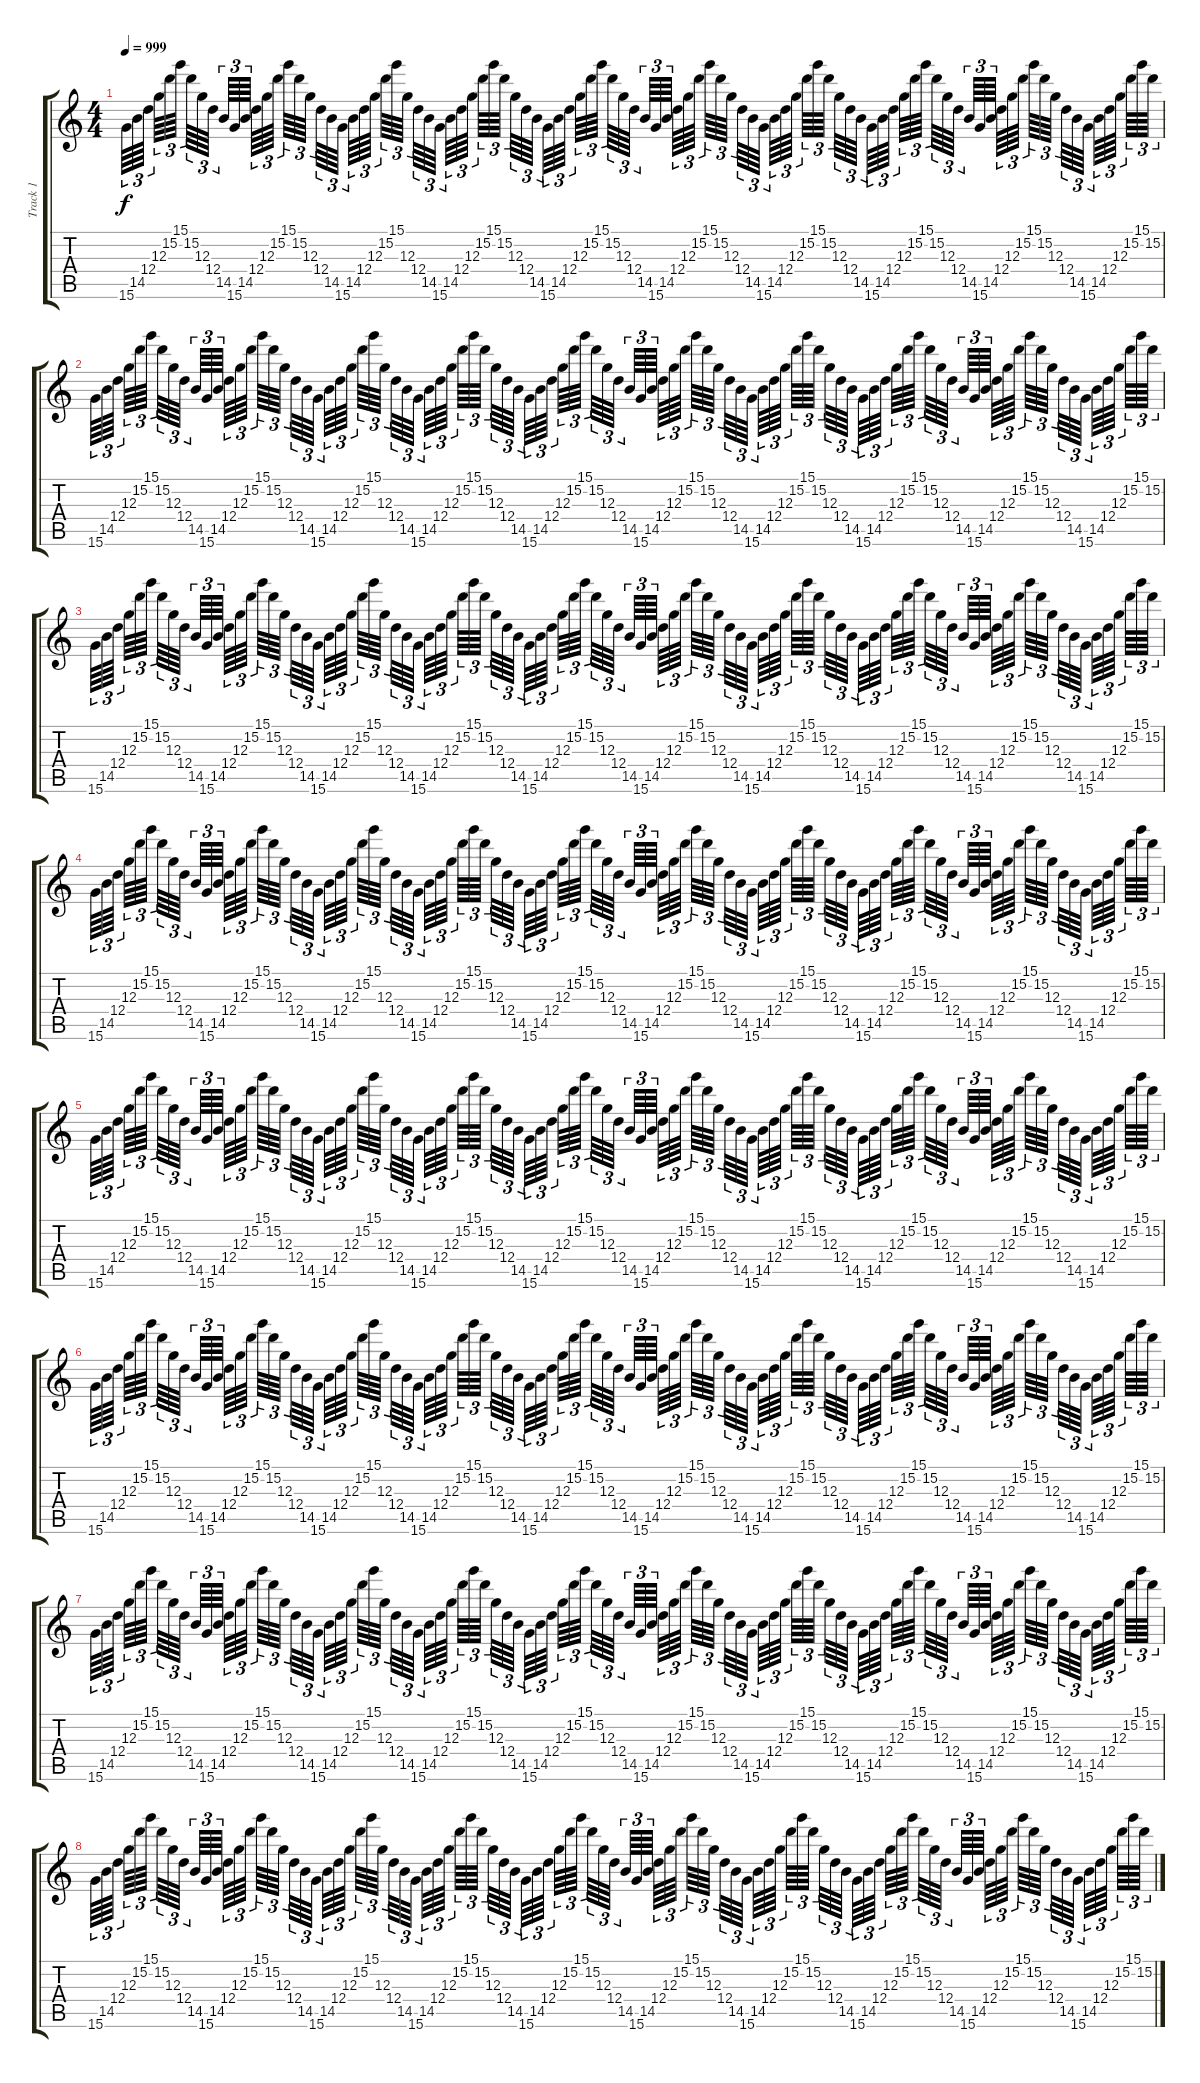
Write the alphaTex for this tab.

\track ("Track 1" "Track 1") {instrument overdrivenguitar}
\staff {score tabs}
\tuning (E4 B3 G3 D3 A2 E2) {hide}
\ts (4 4)
\tempo 999
\clef g2
\ks c
15.6.64{tu (3 2) dy f} 14.5.64{tu (3 2)} 12.4.64{tu (3 2) beam splitsecondary} 12.3.64{tu (3 2)} 15.2.64{tu (3 2)} 15.1.64{tu (3 2) beam splitsecondary} 15.2.64{tu (3 2)} 12.3.64{tu (3 2)} 12.4.64{tu (3 2) beam splitsecondary} 14.5.64{tu (3 2)} 15.6.64{tu (3 2)} 14.5.64{tu (3 2) beam splitsecondary} 12.4.64{tu (3 2)} 12.3.64{tu (3 2)} 15.2.64{tu (3 2) beam splitsecondary} 15.1.64{tu (3 2)} 15.2.64{tu (3 2)} 12.3.64{tu (3 2) beam splitsecondary} 12.4.64{tu (3 2)} 14.5.64{tu (3 2)} 15.6.64{tu (3 2) beam splitsecondary} 14.5.64{tu (3 2)} 12.4.64{tu (3 2)} 12.3.64{tu (3 2)} 15.2.64{tu (3 2)} 15.1.64{tu (3 2)} 12.3.64{tu (3 2) beam splitsecondary} 12.4.64{tu (3 2)} 14.5.64{tu (3 2)} 15.6.64{tu (3 2) beam splitsecondary} 14.5.64{tu (3 2)} 12.4.64{tu (3 2)} 12.3.64{tu (3 2) beam splitsecondary} 15.2.64{tu (3 2)} 15.1.64{tu (3 2)} 15.2.64{tu (3 2) beam splitsecondary} 12.3.64{tu (3 2)} 12.4.64{tu (3 2)} 14.5.64{tu (3 2) beam splitsecondary} 15.6.64{tu (3 2)} 14.5.64{tu (3 2)} 12.4.64{tu (3 2) beam splitsecondary} 12.3.64{tu (3 2)} 15.2.64{tu (3 2)} 15.1.64{tu (3 2) beam splitsecondary} 15.2.64{tu (3 2)} 12.3.64{tu (3 2)} 12.4.64{tu (3 2)} 14.5.64{tu (3 2)} 15.6.64{tu (3 2)} 14.5.64{tu (3 2) beam splitsecondary} 12.4.64{tu (3 2)} 12.3.64{tu (3 2)} 15.2.64{tu (3 2) beam splitsecondary} 15.1.64{tu (3 2)} 15.2.64{tu (3 2)} 12.3.64{tu (3 2) beam splitsecondary} 12.4.64{tu (3 2)} 14.5.64{tu (3 2)} 15.6.64{tu (3 2) beam splitsecondary} 14.5.64{tu (3 2)} 12.4.64{tu (3 2)} 12.3.64{tu (3 2) beam splitsecondary} 15.2.64{tu (3 2)} 15.1.64{tu (3 2)} 15.2.64{tu (3 2) beam splitsecondary} 12.3.64{tu (3 2)} 12.4.64{tu (3 2)} 14.5.64{tu (3 2) beam splitsecondary} 15.6.64{tu (3 2)} 14.5.64{tu (3 2)} 12.4.64{tu (3 2)} 12.3.64{tu (3 2)} 15.2.64{tu (3 2)} 15.1.64{tu (3 2) beam splitsecondary} 15.2.64{tu (3 2)} 12.3.64{tu (3 2)} 12.4.64{tu (3 2) beam splitsecondary} 14.5.64{tu (3 2)} 15.6.64{tu (3 2)} 14.5.64{tu (3 2) beam splitsecondary} 12.4.64{tu (3 2)} 12.3.64{tu (3 2)} 15.2.64{tu (3 2) beam splitsecondary} 15.1.64{tu (3 2)} 15.2.64{tu (3 2)} 12.3.64{tu (3 2) beam splitsecondary} 12.4.64{tu (3 2)} 14.5.64{tu (3 2)} 15.6.64{tu (3 2) beam splitsecondary} 14.5.64{tu (3 2)} 12.4.64{tu (3 2)} 12.3.64{tu (3 2) beam splitsecondary} 15.2.64{tu (3 2)} 15.1.64{tu (3 2)} 15.2.64{tu (3 2)} |
15.6.64{tu (3 2)} 14.5.64{tu (3 2)} 12.4.64{tu (3 2) beam splitsecondary} 12.3.64{tu (3 2)} 15.2.64{tu (3 2)} 15.1.64{tu (3 2) beam splitsecondary} 15.2.64{tu (3 2)} 12.3.64{tu (3 2)} 12.4.64{tu (3 2) beam splitsecondary} 14.5.64{tu (3 2)} 15.6.64{tu (3 2)} 14.5.64{tu (3 2) beam splitsecondary} 12.4.64{tu (3 2)} 12.3.64{tu (3 2)} 15.2.64{tu (3 2) beam splitsecondary} 15.1.64{tu (3 2)} 15.2.64{tu (3 2)} 12.3.64{tu (3 2) beam splitsecondary} 12.4.64{tu (3 2)} 14.5.64{tu (3 2)} 15.6.64{tu (3 2) beam splitsecondary} 14.5.64{tu (3 2)} 12.4.64{tu (3 2)} 12.3.64{tu (3 2)} 15.2.64{tu (3 2)} 15.1.64{tu (3 2)} 12.3.64{tu (3 2) beam splitsecondary} 12.4.64{tu (3 2)} 14.5.64{tu (3 2)} 15.6.64{tu (3 2) beam splitsecondary} 14.5.64{tu (3 2)} 12.4.64{tu (3 2)} 12.3.64{tu (3 2) beam splitsecondary} 15.2.64{tu (3 2)} 15.1.64{tu (3 2)} 15.2.64{tu (3 2) beam splitsecondary} 12.3.64{tu (3 2)} 12.4.64{tu (3 2)} 14.5.64{tu (3 2) beam splitsecondary} 15.6.64{tu (3 2)} 14.5.64{tu (3 2)} 12.4.64{tu (3 2) beam splitsecondary} 12.3.64{tu (3 2)} 15.2.64{tu (3 2)} 15.1.64{tu (3 2) beam splitsecondary} 15.2.64{tu (3 2)} 12.3.64{tu (3 2)} 12.4.64{tu (3 2)} 14.5.64{tu (3 2)} 15.6.64{tu (3 2)} 14.5.64{tu (3 2) beam splitsecondary} 12.4.64{tu (3 2)} 12.3.64{tu (3 2)} 15.2.64{tu (3 2) beam splitsecondary} 15.1.64{tu (3 2)} 15.2.64{tu (3 2)} 12.3.64{tu (3 2) beam splitsecondary} 12.4.64{tu (3 2)} 14.5.64{tu (3 2)} 15.6.64{tu (3 2) beam splitsecondary} 14.5.64{tu (3 2)} 12.4.64{tu (3 2)} 12.3.64{tu (3 2) beam splitsecondary} 15.2.64{tu (3 2)} 15.1.64{tu (3 2)} 15.2.64{tu (3 2) beam splitsecondary} 12.3.64{tu (3 2)} 12.4.64{tu (3 2)} 14.5.64{tu (3 2) beam splitsecondary} 15.6.64{tu (3 2)} 14.5.64{tu (3 2)} 12.4.64{tu (3 2)} 12.3.64{tu (3 2)} 15.2.64{tu (3 2)} 15.1.64{tu (3 2) beam splitsecondary} 15.2.64{tu (3 2)} 12.3.64{tu (3 2)} 12.4.64{tu (3 2) beam splitsecondary} 14.5.64{tu (3 2)} 15.6.64{tu (3 2)} 14.5.64{tu (3 2) beam splitsecondary} 12.4.64{tu (3 2)} 12.3.64{tu (3 2)} 15.2.64{tu (3 2) beam splitsecondary} 15.1.64{tu (3 2)} 15.2.64{tu (3 2)} 12.3.64{tu (3 2) beam splitsecondary} 12.4.64{tu (3 2)} 14.5.64{tu (3 2)} 15.6.64{tu (3 2) beam splitsecondary} 14.5.64{tu (3 2)} 12.4.64{tu (3 2)} 12.3.64{tu (3 2) beam splitsecondary} 15.2.64{tu (3 2)} 15.1.64{tu (3 2)} 15.2.64{tu (3 2)} |
15.6.64{tu (3 2)} 14.5.64{tu (3 2)} 12.4.64{tu (3 2) beam splitsecondary} 12.3.64{tu (3 2)} 15.2.64{tu (3 2)} 15.1.64{tu (3 2) beam splitsecondary} 15.2.64{tu (3 2)} 12.3.64{tu (3 2)} 12.4.64{tu (3 2) beam splitsecondary} 14.5.64{tu (3 2)} 15.6.64{tu (3 2)} 14.5.64{tu (3 2) beam splitsecondary} 12.4.64{tu (3 2)} 12.3.64{tu (3 2)} 15.2.64{tu (3 2) beam splitsecondary} 15.1.64{tu (3 2)} 15.2.64{tu (3 2)} 12.3.64{tu (3 2) beam splitsecondary} 12.4.64{tu (3 2)} 14.5.64{tu (3 2)} 15.6.64{tu (3 2) beam splitsecondary} 14.5.64{tu (3 2)} 12.4.64{tu (3 2)} 12.3.64{tu (3 2)} 15.2.64{tu (3 2)} 15.1.64{tu (3 2)} 12.3.64{tu (3 2) beam splitsecondary} 12.4.64{tu (3 2)} 14.5.64{tu (3 2)} 15.6.64{tu (3 2) beam splitsecondary} 14.5.64{tu (3 2)} 12.4.64{tu (3 2)} 12.3.64{tu (3 2) beam splitsecondary} 15.2.64{tu (3 2)} 15.1.64{tu (3 2)} 15.2.64{tu (3 2) beam splitsecondary} 12.3.64{tu (3 2)} 12.4.64{tu (3 2)} 14.5.64{tu (3 2) beam splitsecondary} 15.6.64{tu (3 2)} 14.5.64{tu (3 2)} 12.4.64{tu (3 2) beam splitsecondary} 12.3.64{tu (3 2)} 15.2.64{tu (3 2)} 15.1.64{tu (3 2) beam splitsecondary} 15.2.64{tu (3 2)} 12.3.64{tu (3 2)} 12.4.64{tu (3 2)} 14.5.64{tu (3 2)} 15.6.64{tu (3 2)} 14.5.64{tu (3 2) beam splitsecondary} 12.4.64{tu (3 2)} 12.3.64{tu (3 2)} 15.2.64{tu (3 2) beam splitsecondary} 15.1.64{tu (3 2)} 15.2.64{tu (3 2)} 12.3.64{tu (3 2) beam splitsecondary} 12.4.64{tu (3 2)} 14.5.64{tu (3 2)} 15.6.64{tu (3 2) beam splitsecondary} 14.5.64{tu (3 2)} 12.4.64{tu (3 2)} 12.3.64{tu (3 2) beam splitsecondary} 15.2.64{tu (3 2)} 15.1.64{tu (3 2)} 15.2.64{tu (3 2) beam splitsecondary} 12.3.64{tu (3 2)} 12.4.64{tu (3 2)} 14.5.64{tu (3 2) beam splitsecondary} 15.6.64{tu (3 2)} 14.5.64{tu (3 2)} 12.4.64{tu (3 2)} 12.3.64{tu (3 2)} 15.2.64{tu (3 2)} 15.1.64{tu (3 2) beam splitsecondary} 15.2.64{tu (3 2)} 12.3.64{tu (3 2)} 12.4.64{tu (3 2) beam splitsecondary} 14.5.64{tu (3 2)} 15.6.64{tu (3 2)} 14.5.64{tu (3 2) beam splitsecondary} 12.4.64{tu (3 2)} 12.3.64{tu (3 2)} 15.2.64{tu (3 2) beam splitsecondary} 15.1.64{tu (3 2)} 15.2.64{tu (3 2)} 12.3.64{tu (3 2) beam splitsecondary} 12.4.64{tu (3 2)} 14.5.64{tu (3 2)} 15.6.64{tu (3 2) beam splitsecondary} 14.5.64{tu (3 2)} 12.4.64{tu (3 2)} 12.3.64{tu (3 2) beam splitsecondary} 15.2.64{tu (3 2)} 15.1.64{tu (3 2)} 15.2.64{tu (3 2)} |
15.6.64{tu (3 2)} 14.5.64{tu (3 2)} 12.4.64{tu (3 2) beam splitsecondary} 12.3.64{tu (3 2)} 15.2.64{tu (3 2)} 15.1.64{tu (3 2) beam splitsecondary} 15.2.64{tu (3 2)} 12.3.64{tu (3 2)} 12.4.64{tu (3 2) beam splitsecondary} 14.5.64{tu (3 2)} 15.6.64{tu (3 2)} 14.5.64{tu (3 2) beam splitsecondary} 12.4.64{tu (3 2)} 12.3.64{tu (3 2)} 15.2.64{tu (3 2) beam splitsecondary} 15.1.64{tu (3 2)} 15.2.64{tu (3 2)} 12.3.64{tu (3 2) beam splitsecondary} 12.4.64{tu (3 2)} 14.5.64{tu (3 2)} 15.6.64{tu (3 2) beam splitsecondary} 14.5.64{tu (3 2)} 12.4.64{tu (3 2)} 12.3.64{tu (3 2)} 15.2.64{tu (3 2)} 15.1.64{tu (3 2)} 12.3.64{tu (3 2) beam splitsecondary} 12.4.64{tu (3 2)} 14.5.64{tu (3 2)} 15.6.64{tu (3 2) beam splitsecondary} 14.5.64{tu (3 2)} 12.4.64{tu (3 2)} 12.3.64{tu (3 2) beam splitsecondary} 15.2.64{tu (3 2)} 15.1.64{tu (3 2)} 15.2.64{tu (3 2) beam splitsecondary} 12.3.64{tu (3 2)} 12.4.64{tu (3 2)} 14.5.64{tu (3 2) beam splitsecondary} 15.6.64{tu (3 2)} 14.5.64{tu (3 2)} 12.4.64{tu (3 2) beam splitsecondary} 12.3.64{tu (3 2)} 15.2.64{tu (3 2)} 15.1.64{tu (3 2) beam splitsecondary} 15.2.64{tu (3 2)} 12.3.64{tu (3 2)} 12.4.64{tu (3 2)} 14.5.64{tu (3 2)} 15.6.64{tu (3 2)} 14.5.64{tu (3 2) beam splitsecondary} 12.4.64{tu (3 2)} 12.3.64{tu (3 2)} 15.2.64{tu (3 2) beam splitsecondary} 15.1.64{tu (3 2)} 15.2.64{tu (3 2)} 12.3.64{tu (3 2) beam splitsecondary} 12.4.64{tu (3 2)} 14.5.64{tu (3 2)} 15.6.64{tu (3 2) beam splitsecondary} 14.5.64{tu (3 2)} 12.4.64{tu (3 2)} 12.3.64{tu (3 2) beam splitsecondary} 15.2.64{tu (3 2)} 15.1.64{tu (3 2)} 15.2.64{tu (3 2) beam splitsecondary} 12.3.64{tu (3 2)} 12.4.64{tu (3 2)} 14.5.64{tu (3 2) beam splitsecondary} 15.6.64{tu (3 2)} 14.5.64{tu (3 2)} 12.4.64{tu (3 2)} 12.3.64{tu (3 2)} 15.2.64{tu (3 2)} 15.1.64{tu (3 2) beam splitsecondary} 15.2.64{tu (3 2)} 12.3.64{tu (3 2)} 12.4.64{tu (3 2) beam splitsecondary} 14.5.64{tu (3 2)} 15.6.64{tu (3 2)} 14.5.64{tu (3 2) beam splitsecondary} 12.4.64{tu (3 2)} 12.3.64{tu (3 2)} 15.2.64{tu (3 2) beam splitsecondary} 15.1.64{tu (3 2)} 15.2.64{tu (3 2)} 12.3.64{tu (3 2) beam splitsecondary} 12.4.64{tu (3 2)} 14.5.64{tu (3 2)} 15.6.64{tu (3 2) beam splitsecondary} 14.5.64{tu (3 2)} 12.4.64{tu (3 2)} 12.3.64{tu (3 2) beam splitsecondary} 15.2.64{tu (3 2)} 15.1.64{tu (3 2)} 15.2.64{tu (3 2)} |
15.6.64{tu (3 2)} 14.5.64{tu (3 2)} 12.4.64{tu (3 2) beam splitsecondary} 12.3.64{tu (3 2)} 15.2.64{tu (3 2)} 15.1.64{tu (3 2) beam splitsecondary} 15.2.64{tu (3 2)} 12.3.64{tu (3 2)} 12.4.64{tu (3 2) beam splitsecondary} 14.5.64{tu (3 2)} 15.6.64{tu (3 2)} 14.5.64{tu (3 2) beam splitsecondary} 12.4.64{tu (3 2)} 12.3.64{tu (3 2)} 15.2.64{tu (3 2) beam splitsecondary} 15.1.64{tu (3 2)} 15.2.64{tu (3 2)} 12.3.64{tu (3 2) beam splitsecondary} 12.4.64{tu (3 2)} 14.5.64{tu (3 2)} 15.6.64{tu (3 2) beam splitsecondary} 14.5.64{tu (3 2)} 12.4.64{tu (3 2)} 12.3.64{tu (3 2)} 15.2.64{tu (3 2)} 15.1.64{tu (3 2)} 12.3.64{tu (3 2) beam splitsecondary} 12.4.64{tu (3 2)} 14.5.64{tu (3 2)} 15.6.64{tu (3 2) beam splitsecondary} 14.5.64{tu (3 2)} 12.4.64{tu (3 2)} 12.3.64{tu (3 2) beam splitsecondary} 15.2.64{tu (3 2)} 15.1.64{tu (3 2)} 15.2.64{tu (3 2) beam splitsecondary} 12.3.64{tu (3 2)} 12.4.64{tu (3 2)} 14.5.64{tu (3 2) beam splitsecondary} 15.6.64{tu (3 2)} 14.5.64{tu (3 2)} 12.4.64{tu (3 2) beam splitsecondary} 12.3.64{tu (3 2)} 15.2.64{tu (3 2)} 15.1.64{tu (3 2) beam splitsecondary} 15.2.64{tu (3 2)} 12.3.64{tu (3 2)} 12.4.64{tu (3 2)} 14.5.64{tu (3 2)} 15.6.64{tu (3 2)} 14.5.64{tu (3 2) beam splitsecondary} 12.4.64{tu (3 2)} 12.3.64{tu (3 2)} 15.2.64{tu (3 2) beam splitsecondary} 15.1.64{tu (3 2)} 15.2.64{tu (3 2)} 12.3.64{tu (3 2) beam splitsecondary} 12.4.64{tu (3 2)} 14.5.64{tu (3 2)} 15.6.64{tu (3 2) beam splitsecondary} 14.5.64{tu (3 2)} 12.4.64{tu (3 2)} 12.3.64{tu (3 2) beam splitsecondary} 15.2.64{tu (3 2)} 15.1.64{tu (3 2)} 15.2.64{tu (3 2) beam splitsecondary} 12.3.64{tu (3 2)} 12.4.64{tu (3 2)} 14.5.64{tu (3 2) beam splitsecondary} 15.6.64{tu (3 2)} 14.5.64{tu (3 2)} 12.4.64{tu (3 2)} 12.3.64{tu (3 2)} 15.2.64{tu (3 2)} 15.1.64{tu (3 2) beam splitsecondary} 15.2.64{tu (3 2)} 12.3.64{tu (3 2)} 12.4.64{tu (3 2) beam splitsecondary} 14.5.64{tu (3 2)} 15.6.64{tu (3 2)} 14.5.64{tu (3 2) beam splitsecondary} 12.4.64{tu (3 2)} 12.3.64{tu (3 2)} 15.2.64{tu (3 2) beam splitsecondary} 15.1.64{tu (3 2)} 15.2.64{tu (3 2)} 12.3.64{tu (3 2) beam splitsecondary} 12.4.64{tu (3 2)} 14.5.64{tu (3 2)} 15.6.64{tu (3 2) beam splitsecondary} 14.5.64{tu (3 2)} 12.4.64{tu (3 2)} 12.3.64{tu (3 2) beam splitsecondary} 15.2.64{tu (3 2)} 15.1.64{tu (3 2)} 15.2.64{tu (3 2)} |
15.6.64{tu (3 2)} 14.5.64{tu (3 2)} 12.4.64{tu (3 2) beam splitsecondary} 12.3.64{tu (3 2)} 15.2.64{tu (3 2)} 15.1.64{tu (3 2) beam splitsecondary} 15.2.64{tu (3 2)} 12.3.64{tu (3 2)} 12.4.64{tu (3 2) beam splitsecondary} 14.5.64{tu (3 2)} 15.6.64{tu (3 2)} 14.5.64{tu (3 2) beam splitsecondary} 12.4.64{tu (3 2)} 12.3.64{tu (3 2)} 15.2.64{tu (3 2) beam splitsecondary} 15.1.64{tu (3 2)} 15.2.64{tu (3 2)} 12.3.64{tu (3 2) beam splitsecondary} 12.4.64{tu (3 2)} 14.5.64{tu (3 2)} 15.6.64{tu (3 2) beam splitsecondary} 14.5.64{tu (3 2)} 12.4.64{tu (3 2)} 12.3.64{tu (3 2)} 15.2.64{tu (3 2)} 15.1.64{tu (3 2)} 12.3.64{tu (3 2) beam splitsecondary} 12.4.64{tu (3 2)} 14.5.64{tu (3 2)} 15.6.64{tu (3 2) beam splitsecondary} 14.5.64{tu (3 2)} 12.4.64{tu (3 2)} 12.3.64{tu (3 2) beam splitsecondary} 15.2.64{tu (3 2)} 15.1.64{tu (3 2)} 15.2.64{tu (3 2) beam splitsecondary} 12.3.64{tu (3 2)} 12.4.64{tu (3 2)} 14.5.64{tu (3 2) beam splitsecondary} 15.6.64{tu (3 2)} 14.5.64{tu (3 2)} 12.4.64{tu (3 2) beam splitsecondary} 12.3.64{tu (3 2)} 15.2.64{tu (3 2)} 15.1.64{tu (3 2) beam splitsecondary} 15.2.64{tu (3 2)} 12.3.64{tu (3 2)} 12.4.64{tu (3 2)} 14.5.64{tu (3 2)} 15.6.64{tu (3 2)} 14.5.64{tu (3 2) beam splitsecondary} 12.4.64{tu (3 2)} 12.3.64{tu (3 2)} 15.2.64{tu (3 2) beam splitsecondary} 15.1.64{tu (3 2)} 15.2.64{tu (3 2)} 12.3.64{tu (3 2) beam splitsecondary} 12.4.64{tu (3 2)} 14.5.64{tu (3 2)} 15.6.64{tu (3 2) beam splitsecondary} 14.5.64{tu (3 2)} 12.4.64{tu (3 2)} 12.3.64{tu (3 2) beam splitsecondary} 15.2.64{tu (3 2)} 15.1.64{tu (3 2)} 15.2.64{tu (3 2) beam splitsecondary} 12.3.64{tu (3 2)} 12.4.64{tu (3 2)} 14.5.64{tu (3 2) beam splitsecondary} 15.6.64{tu (3 2)} 14.5.64{tu (3 2)} 12.4.64{tu (3 2)} 12.3.64{tu (3 2)} 15.2.64{tu (3 2)} 15.1.64{tu (3 2) beam splitsecondary} 15.2.64{tu (3 2)} 12.3.64{tu (3 2)} 12.4.64{tu (3 2) beam splitsecondary} 14.5.64{tu (3 2)} 15.6.64{tu (3 2)} 14.5.64{tu (3 2) beam splitsecondary} 12.4.64{tu (3 2)} 12.3.64{tu (3 2)} 15.2.64{tu (3 2) beam splitsecondary} 15.1.64{tu (3 2)} 15.2.64{tu (3 2)} 12.3.64{tu (3 2) beam splitsecondary} 12.4.64{tu (3 2)} 14.5.64{tu (3 2)} 15.6.64{tu (3 2) beam splitsecondary} 14.5.64{tu (3 2)} 12.4.64{tu (3 2)} 12.3.64{tu (3 2) beam splitsecondary} 15.2.64{tu (3 2)} 15.1.64{tu (3 2)} 15.2.64{tu (3 2)} |
15.6.64{tu (3 2)} 14.5.64{tu (3 2)} 12.4.64{tu (3 2) beam splitsecondary} 12.3.64{tu (3 2)} 15.2.64{tu (3 2)} 15.1.64{tu (3 2) beam splitsecondary} 15.2.64{tu (3 2)} 12.3.64{tu (3 2)} 12.4.64{tu (3 2) beam splitsecondary} 14.5.64{tu (3 2)} 15.6.64{tu (3 2)} 14.5.64{tu (3 2) beam splitsecondary} 12.4.64{tu (3 2)} 12.3.64{tu (3 2)} 15.2.64{tu (3 2) beam splitsecondary} 15.1.64{tu (3 2)} 15.2.64{tu (3 2)} 12.3.64{tu (3 2) beam splitsecondary} 12.4.64{tu (3 2)} 14.5.64{tu (3 2)} 15.6.64{tu (3 2) beam splitsecondary} 14.5.64{tu (3 2)} 12.4.64{tu (3 2)} 12.3.64{tu (3 2)} 15.2.64{tu (3 2)} 15.1.64{tu (3 2)} 12.3.64{tu (3 2) beam splitsecondary} 12.4.64{tu (3 2)} 14.5.64{tu (3 2)} 15.6.64{tu (3 2) beam splitsecondary} 14.5.64{tu (3 2)} 12.4.64{tu (3 2)} 12.3.64{tu (3 2) beam splitsecondary} 15.2.64{tu (3 2)} 15.1.64{tu (3 2)} 15.2.64{tu (3 2) beam splitsecondary} 12.3.64{tu (3 2)} 12.4.64{tu (3 2)} 14.5.64{tu (3 2) beam splitsecondary} 15.6.64{tu (3 2)} 14.5.64{tu (3 2)} 12.4.64{tu (3 2) beam splitsecondary} 12.3.64{tu (3 2)} 15.2.64{tu (3 2)} 15.1.64{tu (3 2) beam splitsecondary} 15.2.64{tu (3 2)} 12.3.64{tu (3 2)} 12.4.64{tu (3 2)} 14.5.64{tu (3 2)} 15.6.64{tu (3 2)} 14.5.64{tu (3 2) beam splitsecondary} 12.4.64{tu (3 2)} 12.3.64{tu (3 2)} 15.2.64{tu (3 2) beam splitsecondary} 15.1.64{tu (3 2)} 15.2.64{tu (3 2)} 12.3.64{tu (3 2) beam splitsecondary} 12.4.64{tu (3 2)} 14.5.64{tu (3 2)} 15.6.64{tu (3 2) beam splitsecondary} 14.5.64{tu (3 2)} 12.4.64{tu (3 2)} 12.3.64{tu (3 2) beam splitsecondary} 15.2.64{tu (3 2)} 15.1.64{tu (3 2)} 15.2.64{tu (3 2) beam splitsecondary} 12.3.64{tu (3 2)} 12.4.64{tu (3 2)} 14.5.64{tu (3 2) beam splitsecondary} 15.6.64{tu (3 2)} 14.5.64{tu (3 2)} 12.4.64{tu (3 2)} 12.3.64{tu (3 2)} 15.2.64{tu (3 2)} 15.1.64{tu (3 2) beam splitsecondary} 15.2.64{tu (3 2)} 12.3.64{tu (3 2)} 12.4.64{tu (3 2) beam splitsecondary} 14.5.64{tu (3 2)} 15.6.64{tu (3 2)} 14.5.64{tu (3 2) beam splitsecondary} 12.4.64{tu (3 2)} 12.3.64{tu (3 2)} 15.2.64{tu (3 2) beam splitsecondary} 15.1.64{tu (3 2)} 15.2.64{tu (3 2)} 12.3.64{tu (3 2) beam splitsecondary} 12.4.64{tu (3 2)} 14.5.64{tu (3 2)} 15.6.64{tu (3 2) beam splitsecondary} 14.5.64{tu (3 2)} 12.4.64{tu (3 2)} 12.3.64{tu (3 2) beam splitsecondary} 15.2.64{tu (3 2)} 15.1.64{tu (3 2)} 15.2.64{tu (3 2)} |
15.6.64{tu (3 2)} 14.5.64{tu (3 2)} 12.4.64{tu (3 2) beam splitsecondary} 12.3.64{tu (3 2)} 15.2.64{tu (3 2)} 15.1.64{tu (3 2) beam splitsecondary} 15.2.64{tu (3 2)} 12.3.64{tu (3 2)} 12.4.64{tu (3 2) beam splitsecondary} 14.5.64{tu (3 2)} 15.6.64{tu (3 2)} 14.5.64{tu (3 2) beam splitsecondary} 12.4.64{tu (3 2)} 12.3.64{tu (3 2)} 15.2.64{tu (3 2) beam splitsecondary} 15.1.64{tu (3 2)} 15.2.64{tu (3 2)} 12.3.64{tu (3 2) beam splitsecondary} 12.4.64{tu (3 2)} 14.5.64{tu (3 2)} 15.6.64{tu (3 2) beam splitsecondary} 14.5.64{tu (3 2)} 12.4.64{tu (3 2)} 12.3.64{tu (3 2)} 15.2.64{tu (3 2)} 15.1.64{tu (3 2)} 12.3.64{tu (3 2) beam splitsecondary} 12.4.64{tu (3 2)} 14.5.64{tu (3 2)} 15.6.64{tu (3 2) beam splitsecondary} 14.5.64{tu (3 2)} 12.4.64{tu (3 2)} 12.3.64{tu (3 2) beam splitsecondary} 15.2.64{tu (3 2)} 15.1.64{tu (3 2)} 15.2.64{tu (3 2) beam splitsecondary} 12.3.64{tu (3 2)} 12.4.64{tu (3 2)} 14.5.64{tu (3 2) beam splitsecondary} 15.6.64{tu (3 2)} 14.5.64{tu (3 2)} 12.4.64{tu (3 2) beam splitsecondary} 12.3.64{tu (3 2)} 15.2.64{tu (3 2)} 15.1.64{tu (3 2) beam splitsecondary} 15.2.64{tu (3 2)} 12.3.64{tu (3 2)} 12.4.64{tu (3 2)} 14.5.64{tu (3 2)} 15.6.64{tu (3 2)} 14.5.64{tu (3 2) beam splitsecondary} 12.4.64{tu (3 2)} 12.3.64{tu (3 2)} 15.2.64{tu (3 2) beam splitsecondary} 15.1.64{tu (3 2)} 15.2.64{tu (3 2)} 12.3.64{tu (3 2) beam splitsecondary} 12.4.64{tu (3 2)} 14.5.64{tu (3 2)} 15.6.64{tu (3 2) beam splitsecondary} 14.5.64{tu (3 2)} 12.4.64{tu (3 2)} 12.3.64{tu (3 2) beam splitsecondary} 15.2.64{tu (3 2)} 15.1.64{tu (3 2)} 15.2.64{tu (3 2) beam splitsecondary} 12.3.64{tu (3 2)} 12.4.64{tu (3 2)} 14.5.64{tu (3 2) beam splitsecondary} 15.6.64{tu (3 2)} 14.5.64{tu (3 2)} 12.4.64{tu (3 2)} 12.3.64{tu (3 2)} 15.2.64{tu (3 2)} 15.1.64{tu (3 2) beam splitsecondary} 15.2.64{tu (3 2)} 12.3.64{tu (3 2)} 12.4.64{tu (3 2) beam splitsecondary} 14.5.64{tu (3 2)} 15.6.64{tu (3 2)} 14.5.64{tu (3 2) beam splitsecondary} 12.4.64{tu (3 2)} 12.3.64{tu (3 2)} 15.2.64{tu (3 2) beam splitsecondary} 15.1.64{tu (3 2)} 15.2.64{tu (3 2)} 12.3.64{tu (3 2) beam splitsecondary} 12.4.64{tu (3 2)} 14.5.64{tu (3 2)} 15.6.64{tu (3 2) beam splitsecondary} 14.5.64{tu (3 2)} 12.4.64{tu (3 2)} 12.3.64{tu (3 2) beam splitsecondary} 15.2.64{tu (3 2)} 15.1.64{tu (3 2)} 15.2.64{tu (3 2)}
